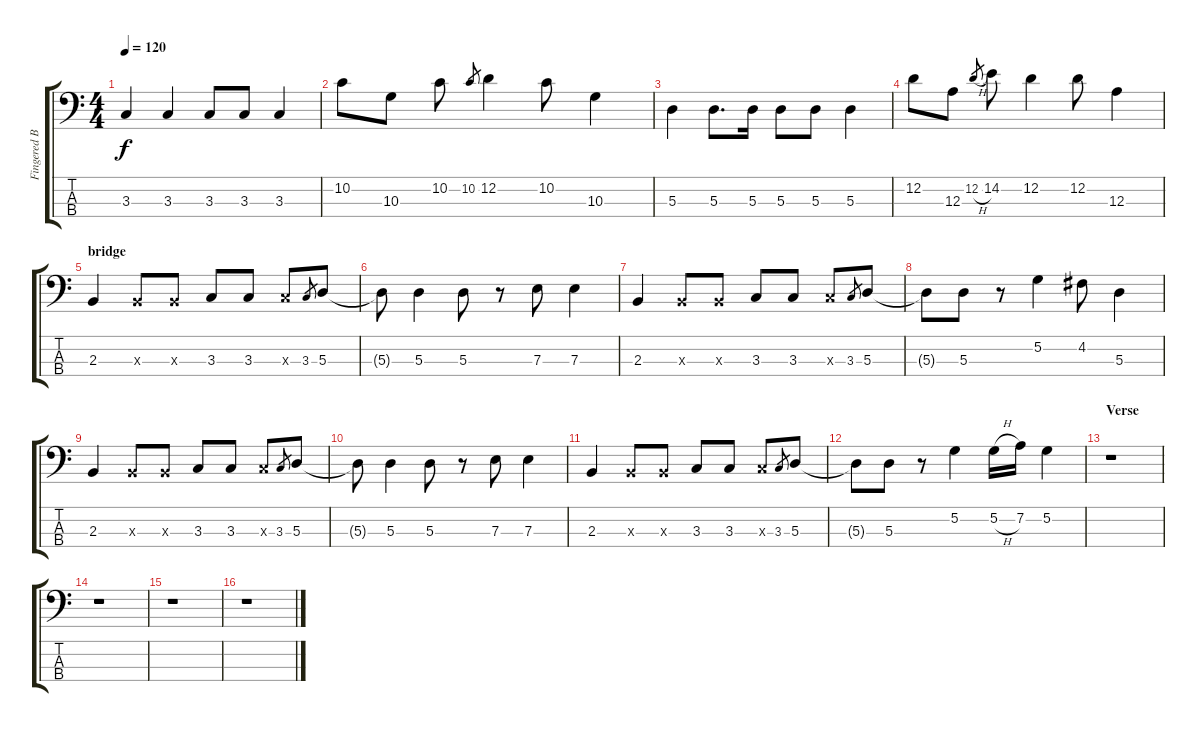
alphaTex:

\track ("Fingered Bass" "Fingered B") {instrument electricbassfinger}
\staff {score tabs}
\tuning (G2 D2 A1 E1) {hide}
\ts (4 4)
\tempo 120
\clef f4
\ks c
3.3.4{dy f} 3.3.4 3.3.8 3.3.8 3.3.4 |
10.2.8 10.3.8 10.2.8 10.2.8{gr} 12.2.4 10.2.8 10.3.4 |
5.3.4 5.3.8{d} 5.3.16 5.3.8 5.3.8 5.3.4 |
12.2.8 12.3.8 12.2{h}.8{gr} 14.2.8 12.2.4 12.2.8 12.3.4 |
\section ("" "bridge")
2.3.4 2.3{x}.8 2.3{x}.8 3.3.8 3.3.8 3.3{x}.8 3.3.8{gr} 5.3.8 |
5.3{t}.8 5.3.4 5.3.8 r.8 7.3.8 7.3.4 |
2.3.4 2.3{x}.8 2.3{x}.8 3.3.8 3.3.8 3.3{x}.8 3.3.8{gr} 5.3.8 |
5.3{t}.8 5.3.8 r.8 5.2.4 4.2.8 5.3.4 |
2.3.4 2.3{x}.8 2.3{x}.8 3.3.8 3.3.8 3.3{x}.8 3.3.8{gr} 5.3.8 |
5.3{t}.8 5.3.4 5.3.8 r.8 7.3.8 7.3.4 |
2.3.4 2.3{x}.8 2.3{x}.8 3.3.8 3.3.8 3.3{x}.8 3.3.8{gr} 5.3.8 |
5.3{t}.8 5.3.8 r.8 5.2.4 5.2{h}.16 7.2.16 5.2.4 |
\section ("" "Verse")
r.1 |
r.1 |
r.1 |
r.1
